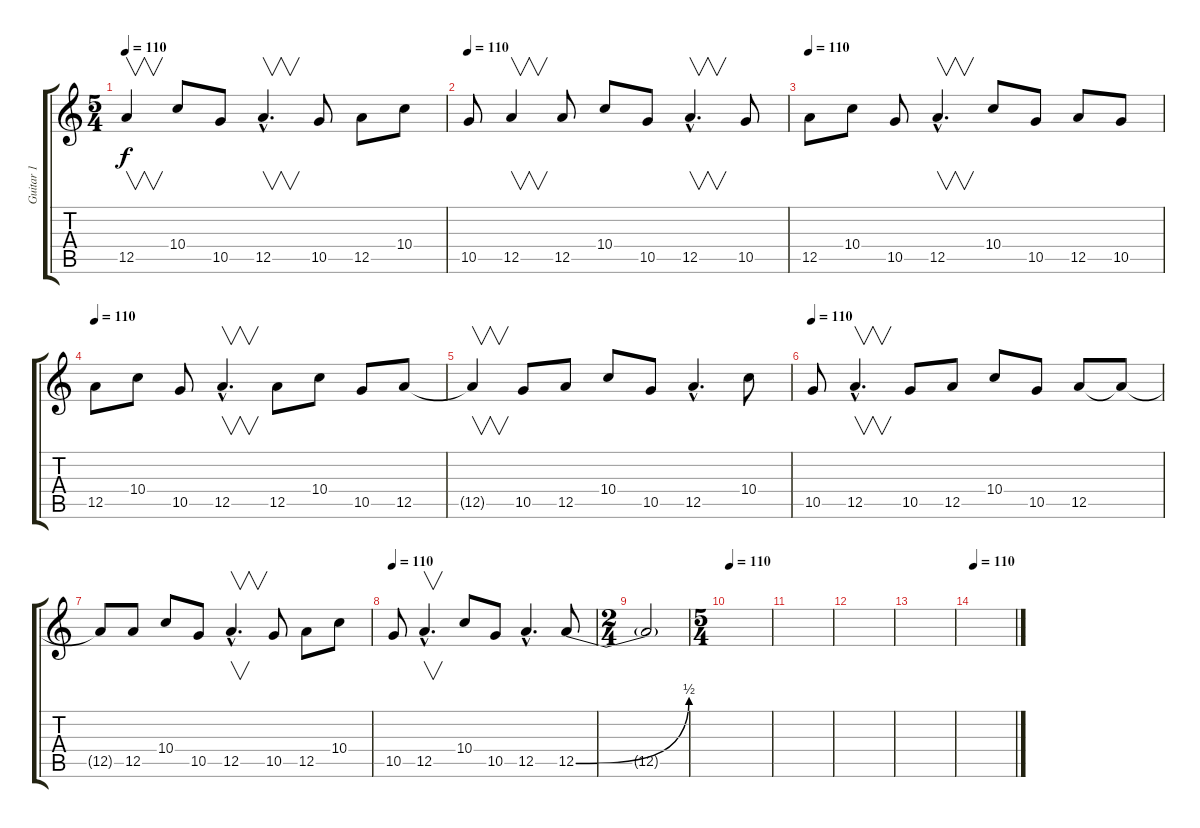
\track ("Guitar 1" "Guitar 1") {instrument electricguitarmuted}
\staff {score tabs}
\tuning (E4 B3 G3 D3 A2 D2) {hide}
\ts (5 4)
\tempo 110
\clef g2
\ks c
12.5.4{v dy f} 10.4.8 10.5.8 12.5{hac}.4{v d} 10.5.8 12.5.8 10.4.8 |
\tempo 110
10.5.8 12.5.4{v} 12.5.8 10.4.8 10.5.8 12.5{hac}.4{v d} 10.5.8 |
\tempo 110
12.5.8{instrument distortionguitar} 10.4.8 10.5.8 12.5{hac}.4{v d} 10.4.8 10.5.8 12.5.8 10.5.8 |
\tempo 110
12.5.8 10.4.8 10.5.8 12.5{hac}.4{v d} 12.5.8 10.4.8 10.5.8 12.5.8 |
12.5{t}.4{v} 10.5.8 12.5.8 10.4.8 10.5.8 12.5{hac}.4{d} 10.4.8 |
\tempo 110
10.5.8 12.5{hac}.4{v d} 10.5.8 12.5.8 10.4.8 10.5.8 12.5.8 12.5{t}.8 |
12.5{t}.8 12.5.8 10.4.8 10.5.8 12.5{hac}.4{v d} 10.5.8 12.5.8 10.4.8 |
\tempo 110
10.5.8{instrument distortionguitar} 12.5{hac}.4{v d} 10.4.8 10.5.8 12.5{hac}.4{d} 12.5{be (bend 0 0 60 2)}.8 |
\ts (2 4)
12.5{t}.2 |
\ts (5 4)
\tempo 110
|
|
|
|
\tempo 110
